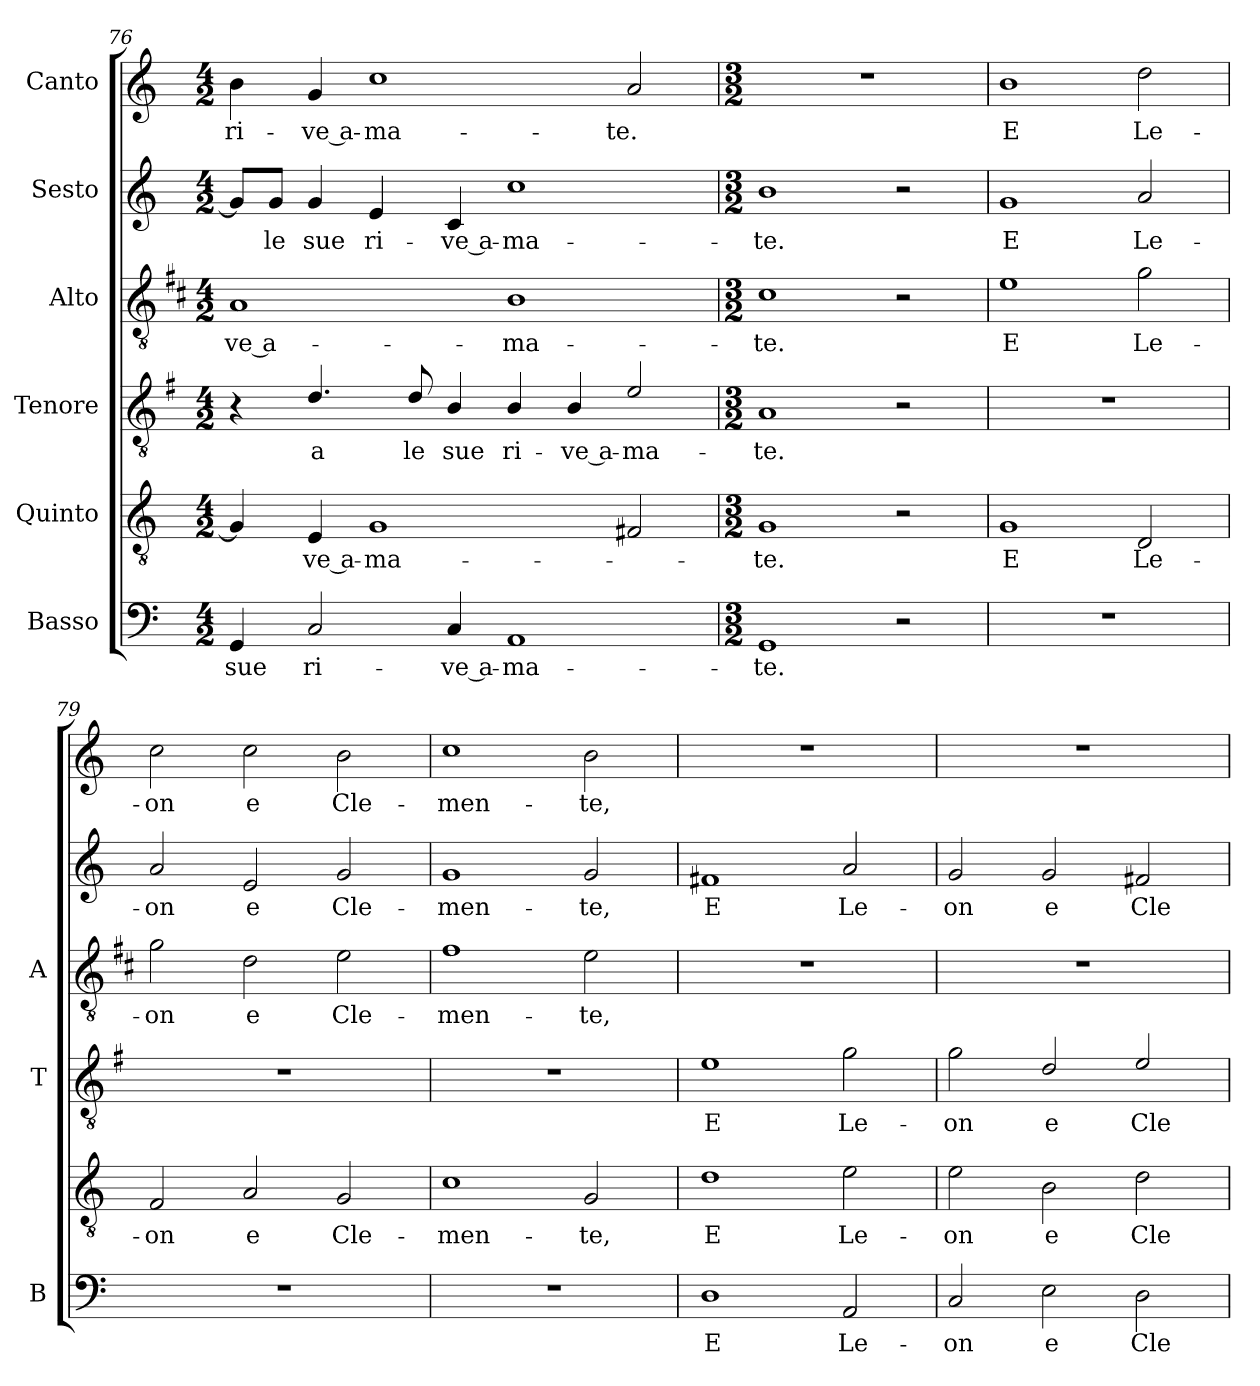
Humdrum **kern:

**kern	**text	**kern	**text	**kern	**text	**kern	**text	**kern	**text	**kern	**text
*part6	*part6	*part5	*part5	*part4	*part4	*part3	*part3	*part2	*part2	*part1	*part1
*staff6	*staff6	*staff5	*staff5	*staff4	*staff4	*staff3	*staff3	*staff2	*staff2	*staff1	*staff1
*I"Basso	*	*I"Quinto	*	*I"Tenore	*	*I"Alto	*	*I"Sesto	*	*I"Canto	*
*I'B	*	*	*	*I'T	*	*I'A	*	*	*	*	*
!!LO:LB:g=z
*clefF4	*	*clefGv2	*	*clefGv2	*	*clefGv2	*	*clefG2	*	*clefG2	*
*	*	*	*	*ITrd4c7	*	*ITrd1c2	*	*	*	*	*
*k[]	*	*k[]	*	*k[]	*	*k[]	*	*k[]	*	*k[]	*
*C:	*	*C:	*	*C:	*	*C:	*	*C:	*	*C:	*
*M4/2	*	*M4/2	*	*M4/2	*	*M4/2	*	*M4/2	*	*M4/2	*
=76	=76	=76	=76	=76	=76	=76	=76	=76	=76	=76	=76
!	!LO:LY:b	!	!	!	!	!	!LO:LY:b	!	!	!	!LO:LY:b
4GG/	sue	4G/]	.	4r	.	1G	-ve a-	8g/L]	.	4b\	ri-
!	!	!	!	!	!	!	!	!	!LO:LY:b	!	!
.	.	.	.	.	.	.	.	8g/J	le	.	.
!	!LO:LY:b	!	!LO:LY:b	!	!LO:LY:b	!	!	!	!LO:LY:b	!	!LO:LY:b
2C/	ri-	4E/	-ve a-	4.G/	a	.	.	4g/	sue	4g/	-ve a-
!	!	!	!LO:LY:b	!	!	!	!	!	!LO:LY:b	!	!LO:LY:b
.	.	1G	-ma-	.	.	.	.	4e/	ri-	1cc	-ma-
!	!	!	!	!	!LO:LY:b	!	!	!	!	!	!
.	.	.	.	8G/	le	.	.	.	.	.	.
!	!LO:LY:b	!	!	!	!LO:LY:b	!	!	!	!LO:LY:b	!	!
4C/	-ve a-	.	.	4E/	sue	.	.	4c/	-ve a-	.	.
!	!LO:LY:b	!	!	!	!LO:LY:b	!	!LO:LY:b	!	!LO:LY:b	!	!
1AA	-ma-	.	.	4E/	ri-	1A	-ma-	1cc	-ma-	.	.
!	!	!	!	!	!LO:LY:b	!	!	!	!	!	!
.	.	.	.	4E/	-ve a-	.	.	.	.	.	.
!	!	!	!	!	!LO:LY:b	!	!	!	!	!	!LO:LY:b
.	.	2F#X/	.	2A/	-ma-	.	.	.	.	2a/	-te.
=77	=77	=77	=77	=77	=77	=77	=77	=77	=77	=77	=77
*M3/2	*	*M3/2	*	*M3/2	*	*M3/2	*	*M3/2	*	*M3/2	*
!	!LO:LY:b	!	!LO:LY:b	!	!LO:LY:b	!	!LO:LY:b	!	!LO:LY:b	!	!
1GG	-te.	1G	-te.	1D	-te.	1B	-te.	1b	-te.	1.r	.
2r	.	2r	.	2r	.	2r	.	2r	.	.	.
=78	=78	=78	=78	=78	=78	=78	=78	=78	=78	=78	=78
!	!	!	!LO:LY:b	!	!	!	!LO:LY:b	!	!LO:LY:b	!	!LO:LY:b
1.r	.	1G	E	1.r	.	1d	E	1g	E	1b	E
!	!	!	!LO:LY:b	!	!	!	!LO:LY:b	!	!LO:LY:b	!	!LO:LY:b
.	.	2D/	Le-	.	.	2f\	Le-	2a/	Le-	2dd\	Le-
=79	=79	=79	=79	=79	=79	=79	=79	=79	=79	=79	=79
!	!	!	!LO:LY:b	!	!	!	!LO:LY:b	!	!LO:LY:b	!	!LO:LY:b
1.r	.	2F/	-on	1.r	.	2f\	-on	2a/	-on	2cc\	-on
!	!	!	!LO:LY:b	!	!	!	!LO:LY:b	!	!LO:LY:b	!	!LO:LY:b
.	.	2A/	e	.	.	2c\	e	2e/	e	2cc\	e
!	!	!	!LO:LY:b	!	!	!	!LO:LY:b	!	!LO:LY:b	!	!LO:LY:b
.	.	2G/	Cle-	.	.	2d\	Cle-	2g/	Cle-	2b\	Cle-
=80	=80	=80	=80	=80	=80	=80	=80	=80	=80	=80	=80
!	!	!	!LO:LY:b	!	!	!	!LO:LY:b	!	!LO:LY:b	!	!LO:LY:b
1.r	.	1c	-men-	1.r	.	1e	-men-	1g	-men-	1cc	-men-
!	!	!	!LO:LY:b	!	!	!	!LO:LY:b	!	!LO:LY:b	!	!LO:LY:b
.	.	2G/	-te,	.	.	2d\	-te,	2g/	-te,	2b\	-te,
!!LO:LB:g=z
=81	=81	=81	=81	=81	=81	=81	=81	=81	=81	=81	=81
!	!LO:LY:b	!	!LO:LY:b	!	!LO:LY:b	!	!	!	!LO:LY:b	!	!
1D	E	1d	E	1A	E	1.r	.	1f#X	E	1.r	.
!	!LO:LY:b	!	!LO:LY:b	!	!LO:LY:b	!	!	!	!LO:LY:b	!	!
2AA/	Le-	2e\	Le-	2c\	Le-	.	.	2a/	Le-	.	.
=82	=82	=82	=82	=82	=82	=82	=82	=82	=82	=82	=82
!	!LO:LY:b	!	!LO:LY:b	!	!LO:LY:b	!	!	!	!LO:LY:b	!	!
2C/	-on	2e\	-on	2c\	-on	1.r	.	2g/	-on	1.r	.
!	!LO:LY:b	!	!LO:LY:b	!	!LO:LY:b	!	!	!	!LO:LY:b	!	!
2E\	e	2B\	e	2G/	e	.	.	2g/	e	.	.
!	!LO:LY:b	!	!LO:LY:b	!	!LO:LY:b	!	!	!	!LO:LY:b	!	!
2D\	Cle-	2d\	Cle-	2A/	Cle-	.	.	2f#X/	Cle-	.	.
=	=	=	=	=	=	=	=	=	=	=	=
*-	*-	*-	*-	*-	*-	*-	*-	*-	*-	*-	*-
